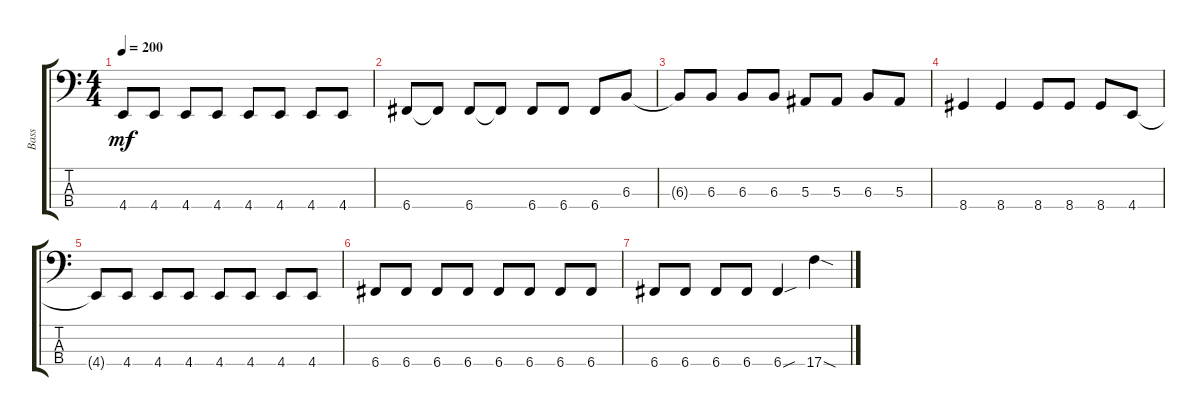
\track ("Bass" "Bass") {instrument electricbassfinger}
\staff {score tabs}
\tuning (Eb2 Bb1 F1 C1) {hide}
\ts (4 4)
\tempo 200
\clef f4
\ks c
4.4{t}.8{dy mf} 4.4.8 4.4.8 4.4.8 4.4.8 4.4.8 4.4.8 4.4.8 |
6.4.8 6.4{t}.8 6.4.8 6.4{t}.8 6.4.8 6.4.8 6.4.8 6.3.8 |
6.3{t}.8 6.3.8 6.3.8 6.3.8 5.3.8 5.3.8 6.3.8 5.3.8 |
8.4.4 8.4.4 8.4.8 8.4.8 8.4.8 4.4.8 |
4.4{t}.8 4.4.8 4.4.8 4.4.8 4.4.8 4.4.8 4.4.8 4.4.8 |
6.4.8 6.4.8 6.4.8 6.4.8 6.4.8 6.4.8 6.4.8 6.4.8 |
6.4.8 6.4.8 6.4.8 6.4.8 6.4{sou}.4 17.4{sod}.4
